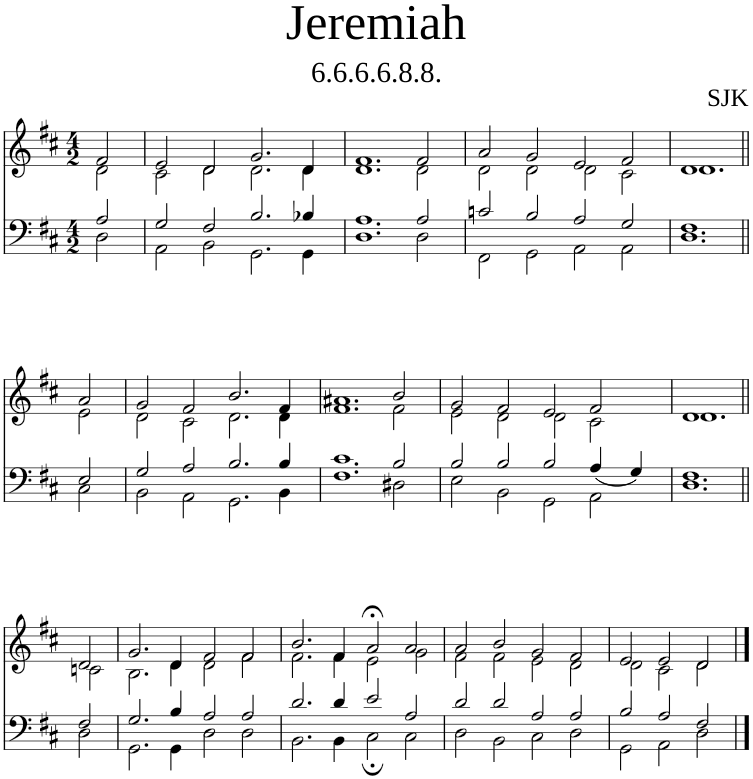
**kern	**kern
*part1	*part1
*staff2	*staff1
*I"Piano	*
*I'Pno	*
*clefF4	*clefG2
*k[f#c#]	*k[f#c#]
*M4/2	*M4/2
=1	=1
*^	*^
2D\	2A/	2f#/	2d\
=2	=2	=2	=2
2AA\	2G/	2e/	2c#\
2BB\	2F#/	2d/	2d\
2.GG\	2.B/	2.g/	2.d\
4GG\	4B-X/	4d/	4d\
=3	=3	=3	=3
1.D	1.A	1.f#	1.d
2D\	2A/	2f#/	2d\
=4	=4	=4	=4
2FF#\	2cn/	2a/	2d\
2GG\	2B/	2g/	2d\
2AA\	2A/	2e/	2d\
2AA\	2G/	2f#/	2c#\
=5	=5	=5	=5
1.D	1.F#	1.d	1.d
!!LO:LB:g=z	!!
=6||	=6||	=6||	=6||
2C#\	2E/	2a/	2e\
=7	=7	=7	=7
2BB\	2G/	2g/	2d\
2AA\	2A/	2f#/	2c#\
2.GG\	2.B/	2.b/	2.d\
4BB\	4B/	4f#/	4d\
=8	=8	=8	=8
1.F#	1.c#	1.a#X	1.f#
2D#X\	2B/	2b/	2f#\
=9	=9	=9	=9
2E\	2B/	2g/	2e\
2BB\	2B/	2f#/	2d\
2GG\	2B/	2e/	2d\
2AA\	4A/	2f#/	2c#\
.	4G/	.	.
=10	=10	=10	=10
1.D	1.F#	1.d	1.d
!!LO:LB:g=z	!!
=11||	=11||	=11||	=11||
2D\	2F#/	2d/	2cn\
=12	=12	=12	=12
2.GG\	2.G/	2.g/	2.B\
4GG\	4B/	4d/	4d\
2D\	2A/	2f#/	2d\
2D\	2A/	2f#/	2f#\
=13	=13	=13	=13
2.BB\	2.d/	2.b/	2.f#\
4BB\	4d/	4f#/	4f#\
2C#;\	2e/	2a;</	2e\
2C#\	2A/	2a/	2g\
=14	=14	=14	=14
2D\	2d/	2a/	2f#\
2BB\	2d/	2b/	2f#\
2C#\	2A/	2g/	2e\
2D\	2A/	2f#/	2d\
=15	=15	=15	=15
2GG\	2B/	2e/	2d\
2AA\	2A/	2e/	2c#\
2D\	2F#/	2d/	2d\
*v	*v	*	*
*	*v	*v
==	==
*-	*-
